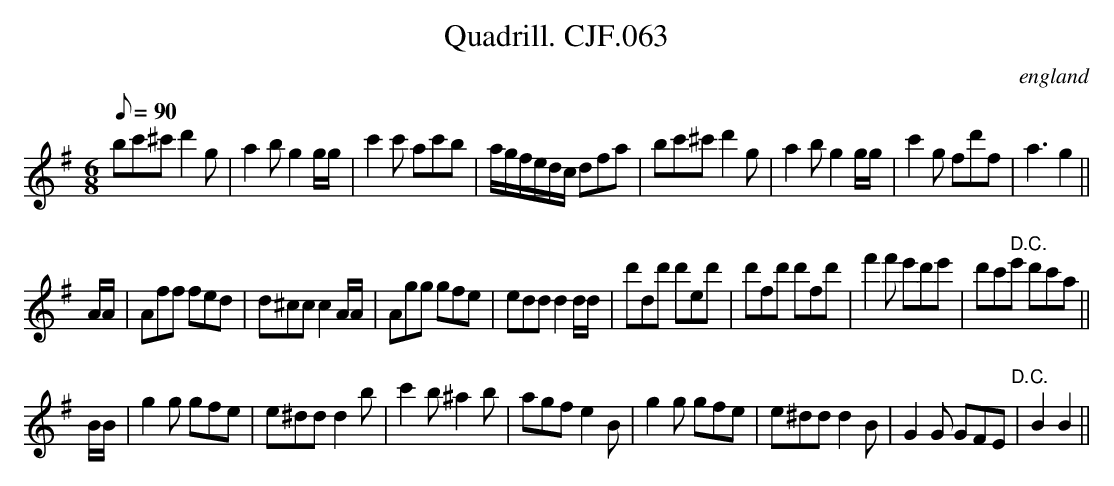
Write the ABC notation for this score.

X:1
T:Quadrill. CJF.063
O:england
M:6/8
L:1/8
Q:90
K:G
bc'^c'd'2g|a2bg2g/g/|c'2c' ac'b|a/g/f/e/d/c/ dfa|\
bc'^c'd'2g|a2bg2g/g/|c'2g fd'f|a3g2||
A/A/|Aff fed|d^ccc2A/A/|Agg gfe|eddd2d/d/|\
d'dd' d'ed'|d'fd' d'fd'|f'2f' e'd'e'|d'c'" D.C."e' d'c'a||
B/B/|g2g gfe|e^ddd2b|c'2b^a2b|agfe2B|g2g gfe|\
e^ddd2B|G2G GFE" D.C."|B2B2||
